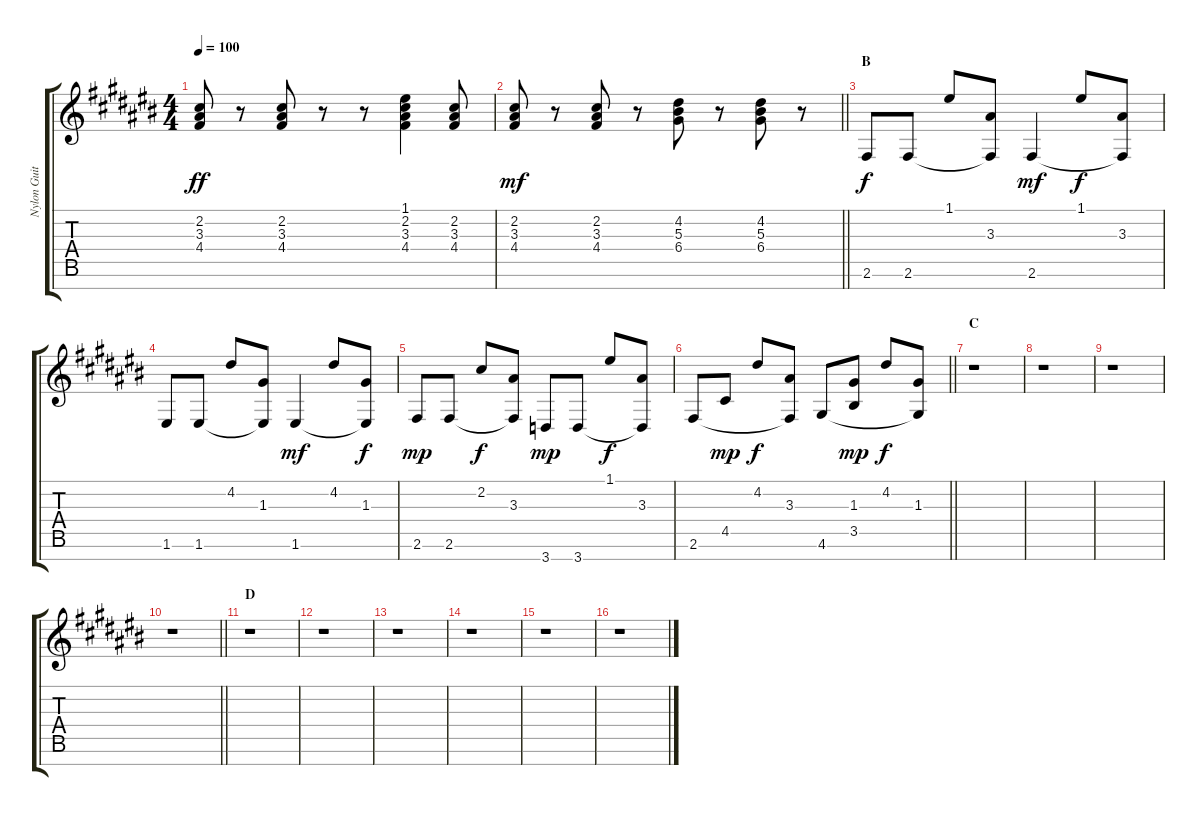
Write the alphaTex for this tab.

\track ("Nylon Guitar" "Nylon Guit") {instrument acousticguitarnylon}
\staff {score tabs}
\tuning (E4 B3 G3 D3 A2 E2 B1) {hide}
\ts (4 4)
\tempo 100
\clef g2
\ks c#
(2.2 3.3 4.4).8{dy ff balance 2} r.8 (2.2 3.3 4.4).8{balance 14} r.8 r.8 (1.1 2.2 3.3 4.4).4{balance 2} (2.2 3.3 4.4).8 |
\barLineRight lightlight
(2.2 3.3 4.4).8{dy mf balance 2} r.8 (2.2 3.3 4.4).8 r.8 (4.2 5.3 6.4).8{balance 14} r.8 (4.2 5.3 6.4).8 r.8 |
\section ("" "B")
2.6.8{dy f balance 2} 2.6.8 1.1.8{balance 14} (3.3 2.6{t}).8 2.6.4{dy mf balance 2} 1.1.8{dy f balance 14} (3.3 2.6{t}).8 |
1.6.8{balance 2} 1.6.8 4.2.8{balance 14} (1.3 1.6{t}).8 1.6.4{dy mf balance 2} 4.2.8{balance 14} (1.3 1.6{t}).8{dy f} |
2.6.8{dy mp} 2.6.8 2.2.8{dy f balance 14} (3.3 2.6{t}).8 3.7.8{dy mp balance 2} 3.7.8 1.1.8{dy f balance 14} (3.3 3.7{t}).8 |
\barLineRight lightlight
2.6.8{balance 2} 4.5.8{dy mp} 4.2.8{dy f balance 14} (3.3 2.6{t}).8 4.6.8{balance 2} (1.3 3.5).8{dy mp balance 14} 4.2.8{dy f} (1.3 4.6{t}).8 |
\section ("" "C")
r.1 |
r.1 |
r.1 |
\barLineRight lightlight
r.1 |
\section ("" "D")
r.1 |
r.1 |
r.1 |
r.1 |
r.1 |
r.1
